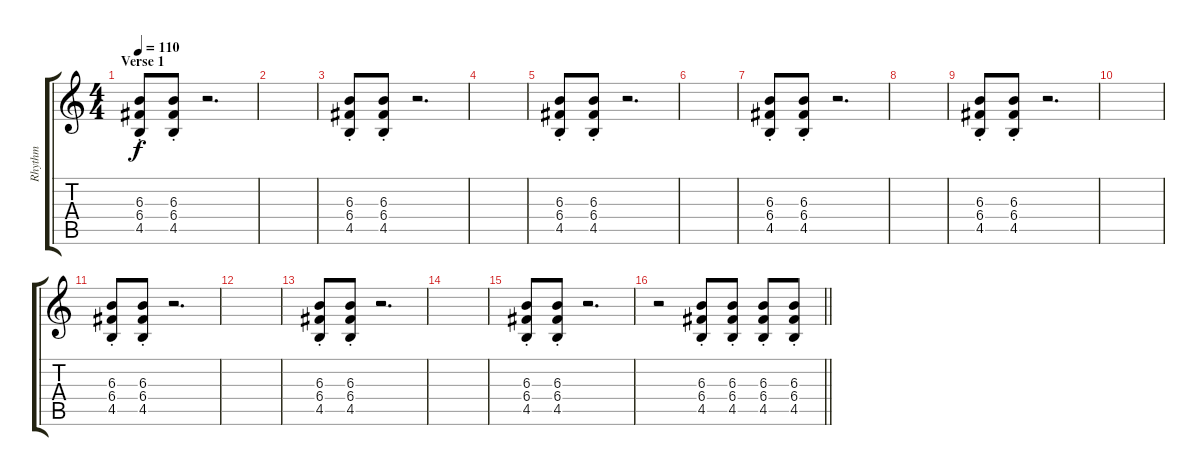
\track ("Rhythm" "Rhythm") {instrument overdrivenguitar}
\staff {score tabs}
\tuning (D4 A3 F3 C3 G2 D2) {hide}
\ts (4 4)
\section ("" "Verse 1")
\tempo 110
\clef g2
\ks c
(6.3{st} 6.4{st} 4.5{st}).8{dy f} (6.3{st} 6.4{st} 4.5{st}).8 r.2{d} |
|
(6.3{st} 6.4{st} 4.5{st}).8 (6.3{st} 6.4{st} 4.5{st}).8 r.2{d} |
|
(6.3{st} 6.4{st} 4.5{st}).8 (6.3{st} 6.4{st} 4.5{st}).8 r.2{d} |
|
(6.3{st} 6.4{st} 4.5{st}).8 (6.3{st} 6.4{st} 4.5{st}).8 r.2{d} |
|
(6.3{st} 6.4{st} 4.5{st}).8 (6.3{st} 6.4{st} 4.5{st}).8 r.2{d} |
|
(6.3{st} 6.4{st} 4.5{st}).8 (6.3{st} 6.4{st} 4.5{st}).8 r.2{d} |
|
(6.3{st} 6.4{st} 4.5{st}).8 (6.3{st} 6.4{st} 4.5{st}).8 r.2{d} |
|
(6.3{st} 6.4 4.5).8 (6.3{st} 6.4{st} 4.5{st}).8 r.2{d} |
\barLineRight lightlight
r.2 (6.3{st} 6.4{st} 4.5{st}).8 (6.3{st} 6.4{st} 4.5{st}).8 (6.3{st} 6.4{st} 4.5{st}).8 (6.3{st} 6.4{st} 4.5{st}).8
